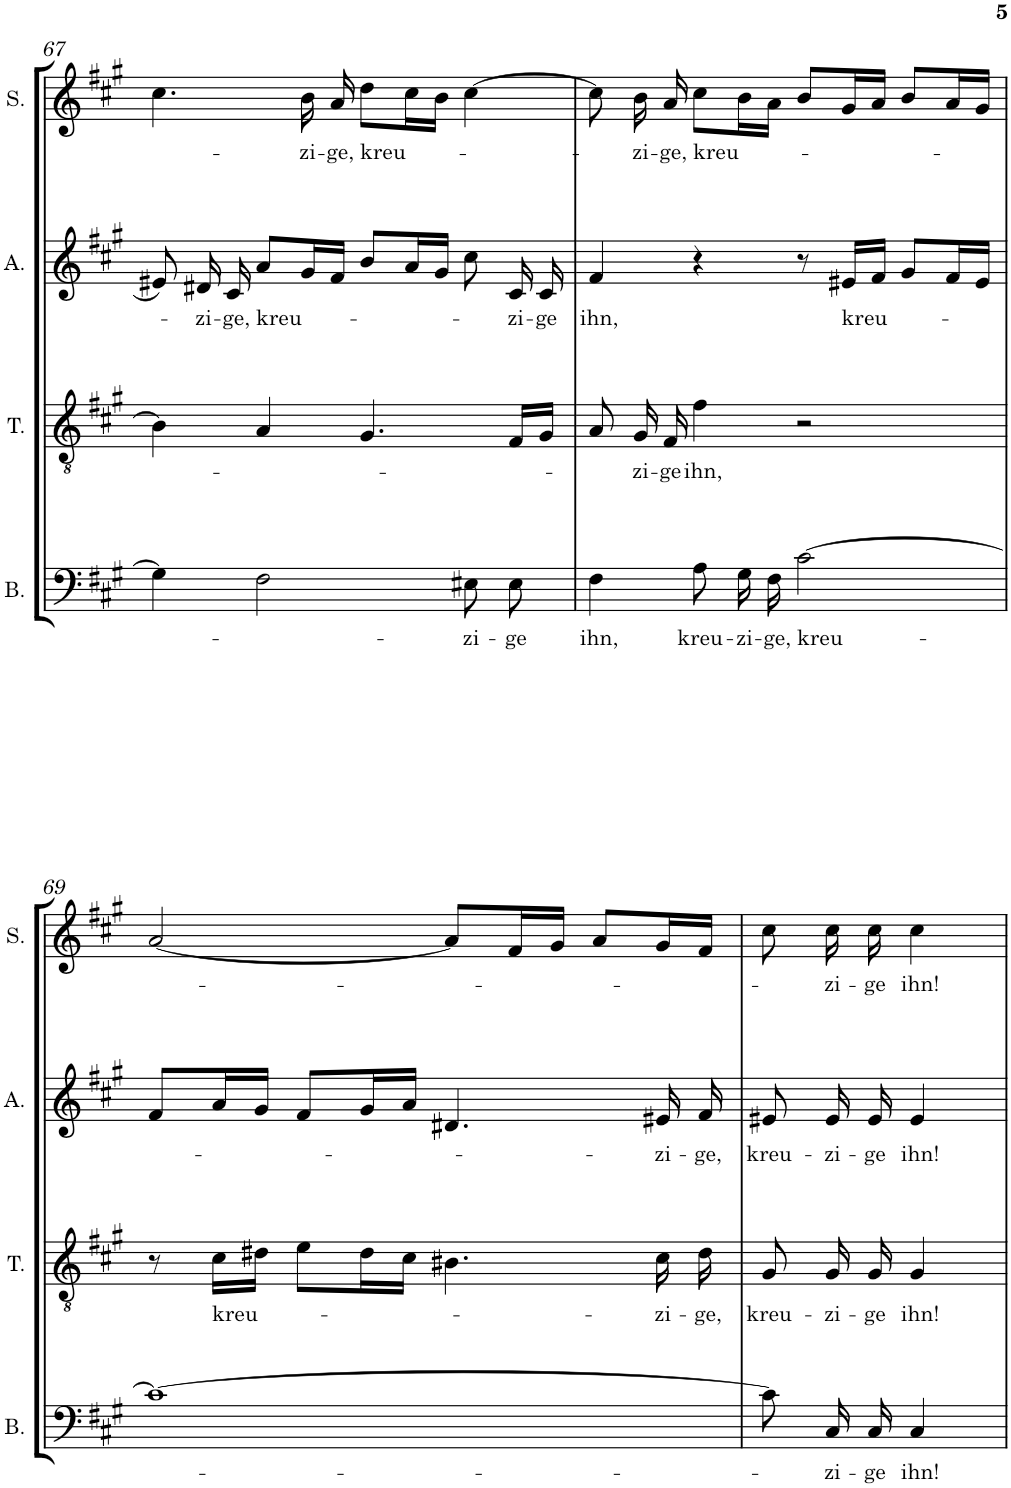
**kern	**text	**kern	**text	**kern	**text	**kern	**text
*part4	*part4	*part3	*part3	*part2	*part2	*part1	*part1
*staff4	*staff4	*staff3	*staff3	*staff2	*staff2	*staff1	*staff1
*I"Baß	*	*I"Tenor	*	*I"Alt	*	*I"Sopran	*
*I'B.	*	*I'T.	*	*I'A.	*	*I'S.	*
!!LO:PB:g=z
*clefF4	*	*clefGv2	*	*clefG2	*	*clefG2	*
*k[f#c#g#]	*	*k[f#c#g#]	*	*k[f#c#g#]	*	*k[f#c#g#]	*
*A:	*	*A:	*	*A:	*	*A:	*
*M4/4	*	*M4/4	*	*M4/4	*	*M4/4	*
=67	=67	=67	=67	=67	=67	=67	=67
4G#\]	.	4B\]	.	8e#X/	.	4.cc#\	.
!	!	!	!	!	!LO:LY:b	!	!
.	.	.	.	16d#X/	-zi-	.	.
!	!	!	!	!	!LO:LY:b	!	!
.	.	.	.	16c#/	-ge,	.	.
!	!	!	!	!	!LO:LY:b	!	!
2F#\	.	4A/	.	8a/L	kreu-	.	.
!	!	!	!	!	!	!	!LO:LY:b
.	.	.	.	16g#/L	.	16b\	-zi-
!	!	!	!	!	!	!	!LO:LY:b
.	.	.	.	16f#/JJ	.	16a/	-ge,
!	!	!	!	!	!	!	!LO:LY:b
.	.	4.G#/	.	8b/L	.	8dd\L	kreu-
.	.	.	.	16a/L	.	16cc#\L	.
.	.	.	.	16g#/JJ	.	16b\JJ	.
!	!LO:LY:b	!	!	!	!	!	!
8E#X\L	-zi-	.	.	8cc#\	.	[4cc#\	.
!	!LO:LY:b	!	!	!	!LO:LY:b	!	!
8E#\J	-ge	16F#/LL	.	16c#/	-zi-	.	.
!	!	!	!	!	!LO:LY:b	!	!
.	.	16G#/JJ	.	16c#/	-ge	.	.
=68	=68	=68	=68	=68	=68	=68	=68
!	!LO:LY:b	!	!	!	!LO:LY:b	!	!
4F#\	ihn,	8A/	.	4f#/	ihn,	8cc#\]	.
!	!	!	!LO:LY:b	!	!	!	!LO:LY:b
.	.	16G#/	-zi-	.	.	16b\	-zi-
!	!	!	!LO:LY:b	!	!	!	!LO:LY:b
.	.	16F#/	-ge	.	.	16a/	-ge,
!	!LO:LY:b	!	!LO:LY:b	!	!	!	!LO:LY:b
8A\L	kreu-	4f#\	ihn,	4r	.	8cc#\L	kreu-
!	!LO:LY:b	!	!	!	!	!	!
16G#\L	-zi-	.	.	.	.	16b\L	.
!	!LO:LY:b	!	!	!	!	!	!
16F#\JJ	-ge,	.	.	.	.	16a\JJ	.
!	!LO:LY:b	!	!	!	!	!	!
[2c#\	kreu-	2r	.	8r	.	8b/L	.
!	!	!	!	!	!LO:LY:b	!	!
.	.	.	.	16e#X/LL	kreu-	16g#/L	.
.	.	.	.	16f#/JJ	.	16a/JJ	.
.	.	.	.	8g#/L	.	8b/L	.
.	.	.	.	16f#/L	.	16a/L	.
.	.	.	.	16e#/JJ	.	16g#/JJ	.
!!LO:LB:g=z
=69	=69	=69	=69	=69	=69	=69	=69
1c#_	.	8r	.	8f#/L	.	[2a/	.
!	!	!	!LO:LY:b	!	!	!	!
.	.	16c#\LL	kreu-	16a/L	.	.	.
.	.	16d#X\JJ	.	16g#/JJ	.	.	.
.	.	8e\L	.	8f#/L	.	.	.
.	.	16d#\L	.	16g#/L	.	.	.
.	.	16c#\JJ	.	16a/JJ	.	.	.
.	.	4.B#X\	.	4.d#X/	.	8a/L]	.
.	.	.	.	.	.	16f#/L	.
.	.	.	.	.	.	16g#/JJ	.
.	.	.	.	.	.	8a/L	.
!	!	!	!LO:LY:b	!	!LO:LY:b	!	!
.	.	16c#\	-zi-	16e#X/	-zi-	16g#/L	.
!	!	!	!LO:LY:b	!	!LO:LY:b	!	!
.	.	16d#\	-ge,	16f#/	-ge,	16f#/JJ	.
=70	=70	=70	=70	=70	=70	=70	=70
!	!	!	!LO:LY:b	!	!LO:LY:b	!	!
8c#\L]	.	8G#/	kreu-	8e#X/	kreu-	8cc#\	.
!	!LO:LY:b	!	!LO:LY:b	!	!LO:LY:b	!	!LO:LY:b
16C#\L	-zi-	16G#/	-zi-	16e#/	-zi-	16cc#\	-zi-
!	!LO:LY:b	!	!LO:LY:b	!	!LO:LY:b	!	!LO:LY:b
16C#\JJ	-ge	16G#/	-ge	16e#/	-ge	16cc#\	-ge
!	!LO:LY:b	!	!LO:LY:b	!	!LO:LY:b	!	!LO:LY:b
4C#/	ihn!	4G#/	ihn!	4e#/	ihn!	4cc#\	ihn!
=	=	=	=	=	=	=	=
*-	*-	*-	*-	*-	*-	*-	*-
